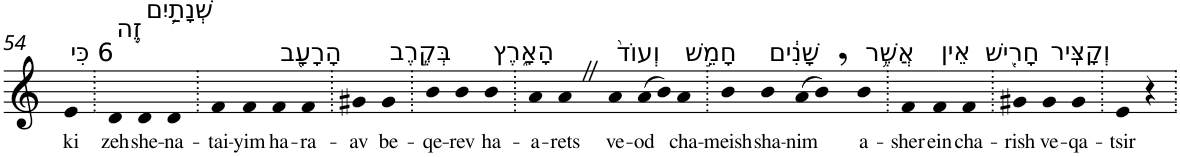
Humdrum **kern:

**kern	**text
*part1	*part1
*staff1	*staff1
*I"Piano	*
*I'Pno	*
!!LO:PB:g=z
*clefG2	*
*k[]	*
=54	=54
!LO:TX:a:t=6 כִּי	!
!	!LO:LY:b
4e	ki
=55.	=55.
!LO:TX:a:t=זֶ֛ה	!
!	!LO:LY:b
4d	zeh
!LO:TX:a:t=שְׁנָתַ֥יִם	!
!	!LO:LY:b
4d	she-
!	!LO:LY:b
4d	-na-
=56.	=56.
!	!LO:LY:b
4f	-tai-
!	!LO:LY:b
4f	-yim
!LO:TX:a:t=הָרָעָ֖ב	!
!	!LO:LY:b
4f	ha-
!	!LO:LY:b
4f	-ra-
=57.	=57.
!	!LO:LY:b
4g#X	-av
!LO:TX:a:t=בְּקֶ֣רֶב	!
!	!LO:LY:b
4g#	be-
=58.	=58.
!	!LO:LY:b
4b	-qe-
!	!LO:LY:b
4b	-rev
!LO:TX:a:t=הָאָ֑רֶץ	!
!	!LO:LY:b
4b	ha-
=59.	=59.
!	!LO:LY:b
4a	-a-
!	!LO:LY:b
4aZ	-rets
!LO:TX:a:t=וְעוֹד֙	!
!	!LO:LY:b
4a	ve-
!	!LO:LY:b
(>8a	-od
8b)	.
!LO:TX:a:t=חָמֵ֣שׁ	!
!	!LO:LY:b
4a	cha-
=60.	=60.
!	!LO:LY:b
4b	-meish
!LO:TX:a:t=שָׁנִ֔ים	!
!	!LO:LY:b
4b	sha-
!	!LO:LY:b
(>8a	-nim
8b,)	.
!LO:TX:a:t=אֲשֶׁ֥ר	!
!	!LO:LY:b
4b	a-
=61.	=61.
!	!LO:LY:b
4f	-sher
!LO:TX:a:t=אֵין	!
!	!LO:LY:b
4f	ein
!LO:TX:a:t=חָרִ֖ישׁ	!
!	!LO:LY:b
4f	cha-
=62.	=62.
!	!LO:LY:b
4g#X	-rish
!LO:TX:a:t=וְקָצִּֽיר	!
!	!LO:LY:b
4g#	ve-
!	!LO:LY:b
4g#	-qa-
=63.	=63.
!	!LO:LY:b
4e	-tsir
4r	.
=.	=.
*-	*-
